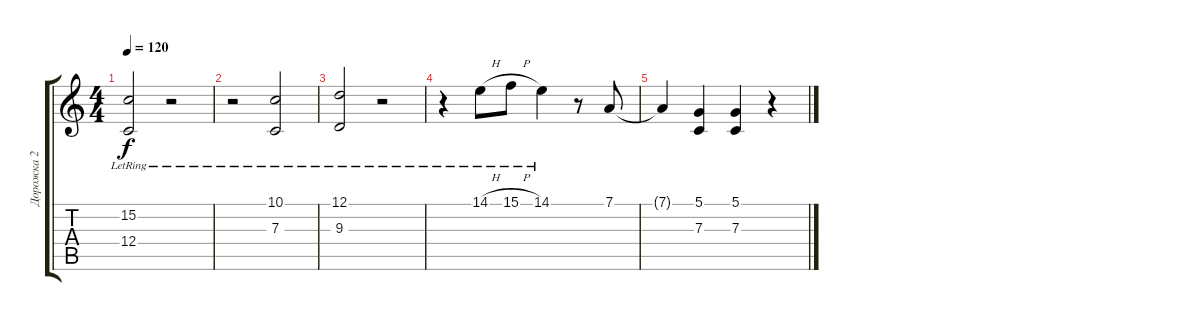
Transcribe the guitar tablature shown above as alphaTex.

\track ("Дорожка 2" "Дорожка 2") {instrument acousticgrandpiano}
\staff {score tabs}
\tuning (D4 A3 F3 C3 G2 C2) {hide}
\ts (4 4)
\tempo 120
\clef g2
\ks c
(15.2{lr} 12.4{lr}).2{dy f} r.2 |
r.2 (10.1{lr} 7.3).2 |
(12.1{lr} 9.3).2 r.2 |
r.4 14.1{h lr}.8 15.1{h lr}.8 14.1{lr}.4 r.8 7.1.8 |
7.1{t}.4 (5.1 7.3).4 (5.1 7.3).4 r.4
